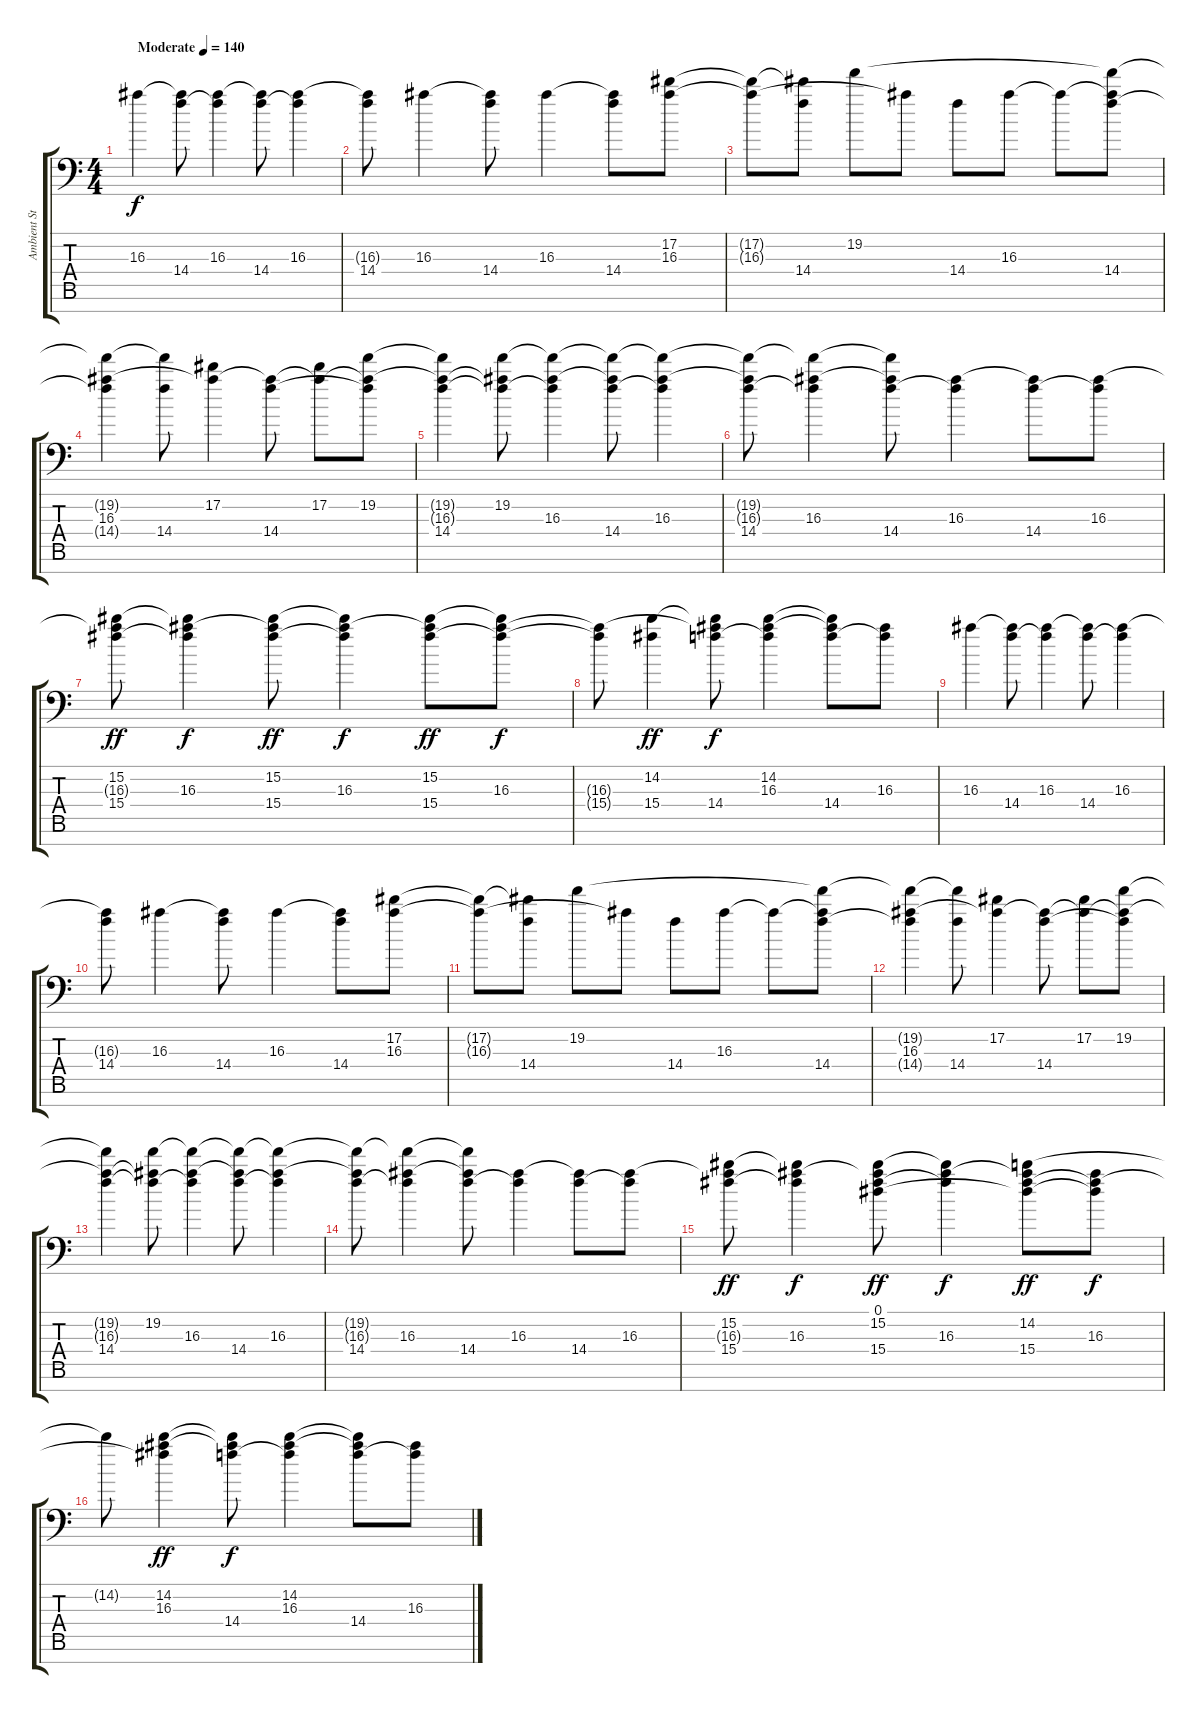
\track ("Ambient Strings 1" "Ambient St") {instrument acousticguitarsteel}
\staff {score tabs}
\tuning (Eb4 Bb3 Gb3 Eb3 Bb2 F2 Bb1) {hide}
\ts (4 4)
\tempo (140 "Moderate")
\clef f4
\ks c
16.3.4{dy f instrument acousticguitarsteel} (16.3{t} 14.4).8 (16.3 14.4{t}).4 (16.3{t} 14.4).8 (16.3 14.4{t}).4 |
(16.3{t} 14.4).8 16.3.4 (16.3{t} 14.4).8 16.3.4 (16.3{t} 14.4).8 (17.2 16.3).8 |
(17.2{t} 16.3{t}).8 (17.2{t} 14.4).8 19.2.8 16.3{t}.8 14.4.8 16.3.8 16.3{t}.8 (19.2{t} 16.3{t} 14.4).8 |
(19.2{t} 16.3 14.4{t}).4 (19.2{t} 14.4).8 (17.2 16.3{t}).4 (16.3{t} 14.4).8 (17.2 16.3{t}).8 (19.2 16.3{t} 14.4{t}).8 |
(19.2{t} 16.3{t} 14.4).4 (19.2 16.3{t} 14.4{t}).8 (19.2{t} 16.3 14.4{t}).4 (19.2{t} 16.3{t} 14.4).8 (19.2{t} 16.3 14.4{t}).4 |
(19.2{t} 16.3{t} 14.4).8 (19.2{t} 16.3 14.4{t}).4 (19.2{t} 16.3{t} 14.4).8 (16.3 14.4{t}).4 (16.3{t} 14.4).8 (16.3 14.4{t}).8 |
(15.2 16.3{t} 15.4).8{dy ff} (15.2{t} 16.3 15.4{t}).4{dy f} (15.2 16.3{t} 15.4).8{dy ff} (15.2{t} 16.3 15.4{t}).4{dy f} (15.2 16.3{t} 15.4).8{dy ff} (15.2{t} 16.3 15.4{t}).8{dy f} |
(16.3{t} 15.4{t}).8 (14.2 15.4).4{dy ff} (14.2{t} 16.3{t} 14.4).8{dy f} (14.2 16.3 14.4{t}).4 (14.2{t} 16.3{t} 14.4).8 (16.3 14.4{t}).8 |
16.3.4 (16.3{t} 14.4).8 (16.3 14.4{t}).4 (16.3{t} 14.4).8 (16.3 14.4{t}).4 |
(16.3{t} 14.4).8 16.3.4 (16.3{t} 14.4).8 16.3.4 (16.3{t} 14.4).8 (17.2 16.3).8 |
(17.2{t} 16.3{t}).8 (17.2{t} 14.4).8 19.2.8 16.3{t}.8 14.4.8 16.3.8 16.3{t}.8 (19.2{t} 16.3{t} 14.4).8 |
(19.2{t} 16.3 14.4{t}).4 (19.2{t} 14.4).8 (17.2 16.3{t}).4 (16.3{t} 14.4).8 (17.2 16.3{t}).8 (19.2 16.3{t} 14.4{t}).8 |
(19.2{t} 16.3{t} 14.4).4 (19.2 16.3{t} 14.4{t}).8 (19.2{t} 16.3 14.4{t}).4 (19.2{t} 16.3{t} 14.4).8 (19.2{t} 16.3 14.4{t}).4 |
(19.2{t} 16.3{t} 14.4).8 (19.2{t} 16.3 14.4{t}).4 (19.2{t} 16.3{t} 14.4).8 (16.3 14.4{t}).4 (16.3{t} 14.4).8 (16.3 14.4{t}).8 |
(15.2 16.3{t} 15.4).8{dy ff} (15.2{t} 16.3 15.4{t}).4{dy f} (0.1 15.2 16.3{t} 15.4).8{dy ff} (15.2{t} 16.3 15.4{t}).4{dy f} (0.1{t} 14.2 16.3{t} 15.4).8{dy ff} (0.1{t} 16.3 15.4{t}).8{dy f} |
14.2{t}.8 (14.2 16.3 15.4{t}).4{dy ff} (14.2{t} 16.3{t} 14.4).8{dy f} (14.2 16.3 14.4{t}).4 (14.2{t} 16.3{t} 14.4).8 (16.3 14.4{t}).8
